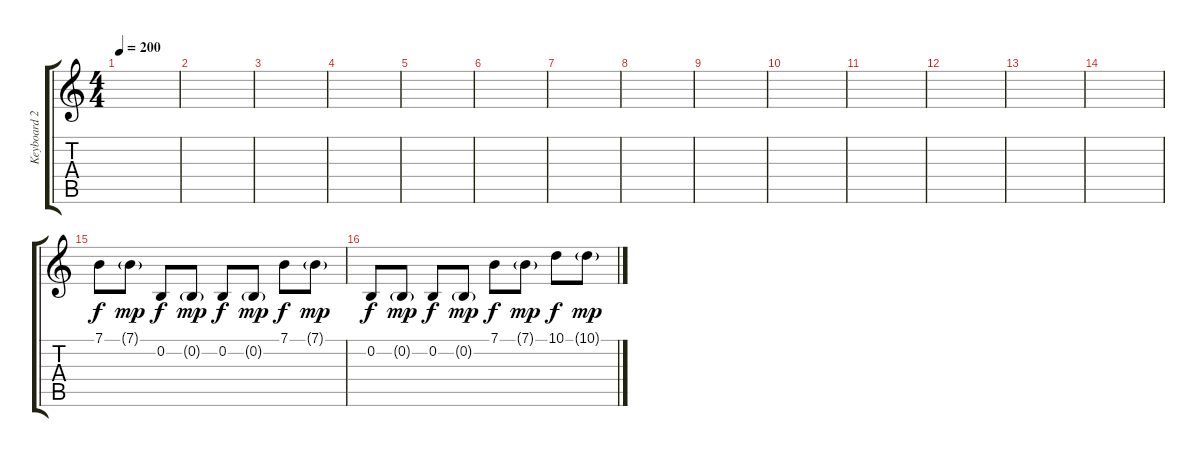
\track ("Keyboard 2" "Keyboard 2") {instrument lead1square}
\staff {score tabs}
\tuning (E4 B3 G3 D3 A2 E2) {hide}
\ts (4 4)
\tempo 200
\clef g2
\ks c
|
|
|
|
|
|
|
|
|
|
|
|
|
|
7.1.8{dy f} 7.1{g}.8{dy mp} 0.2.8{dy f} 0.2{g}.8{dy mp} 0.2.8{dy f} 0.2{g}.8{dy mp} 7.1.8{dy f} 7.1{g}.8{dy mp} |
0.2.8{dy f} 0.2{g}.8{dy mp} 0.2.8{dy f} 0.2{g}.8{dy mp} 7.1.8{dy f} 7.1{g}.8{dy mp} 10.1.8{dy f} 10.1{g}.8{dy mp}
